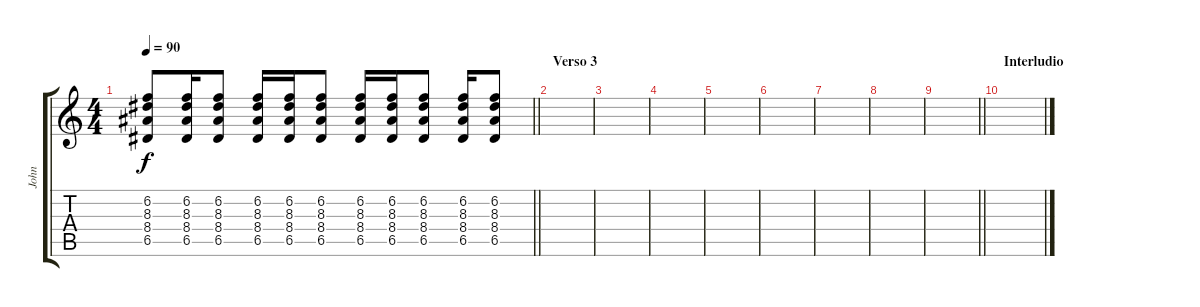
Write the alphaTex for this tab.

\track ("John" "John") {instrument overdrivenguitar}
\staff {score tabs}
\tuning (E4 B3 G3 D3 A2 E2) {hide}
\ts (4 4)
\tempo 90
\clef g2
\barLineRight lightlight
\ks c
(6.2 8.3 8.4 6.5).8{dy f} (6.2 8.3 8.4 6.5).16 (6.2 8.3 8.4 6.5).8 (6.2 8.3 8.4 6.5).16 (6.2 8.3 8.4 6.5).16 (6.2 8.3 8.4 6.5).8 (6.2 8.3 8.4 6.5).16 (6.2 8.3 8.4 6.5).16 (6.2 8.3 8.4 6.5).8 (6.2 8.3 8.4 6.5).16 (6.2 8.3 8.4 6.5).8 |
\section ("" "Verso 3")
|
|
|
|
|
|
|
\barLineRight lightlight
|
\section ("" "Interludio")
